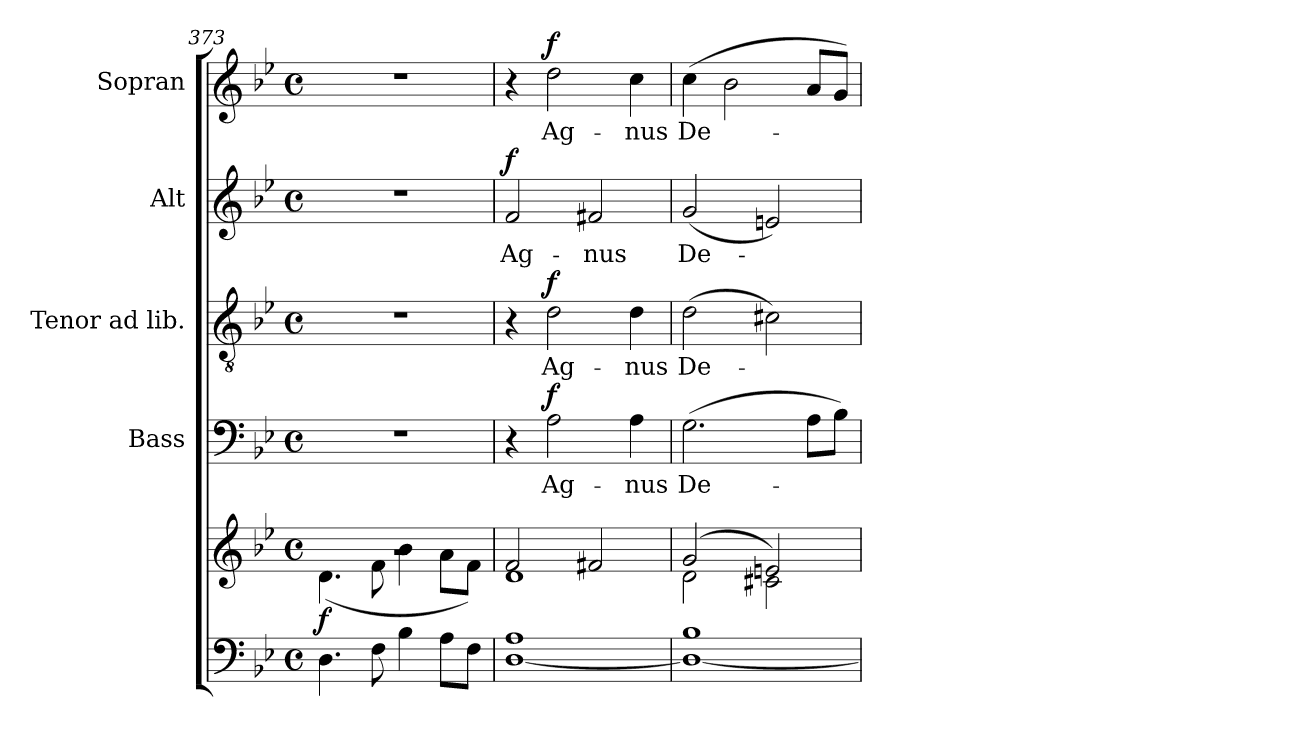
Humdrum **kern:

**kern	**kern	**dynam	**kern	**text	**dynam	**kern	**text	**dynam	**kern	**text	**dynam	**kern	**text	**dynam
*part5	*part5	*part5	*part4	*part4	*part4	*part3	*part3	*part3	*part2	*part2	*part2	*part1	*part1	*part1
*staff6	*staff5	*staff5/6	*staff4	*staff4	*staff4	*staff3	*staff3	*staff3	*staff2	*staff2	*staff2	*staff1	*staff1	*staff1
*	*	*	*I"Bass	*	*	*I"Tenor ad lib.	*	*	*I"Alt	*	*	*I"Sopran	*	*
*	*	*	*I'B.	*	*	*I'T.	*	*	*I'A.	*	*	*I'S.	*	*
*clefF4	*clefG2	*	*clefF4	*	*	*clefGv2	*	*	*clefG2	*	*	*clefG2	*	*
*k[b-e-]	*k[b-e-]	*	*k[b-e-]	*	*	*k[b-e-]	*	*	*k[b-e-]	*	*	*k[b-e-]	*	*
*B-:	*B-:	*	*B-:	*	*	*B-:	*	*	*B-:	*	*	*B-:	*	*
*M4/4	*M4/4	*	*M4/4	*	*	*M4/4	*	*	*M4/4	*	*	*M4/4	*	*
*met(c)	*met(c)	*	*met(c)	*	*	*met(c)	*	*	*met(c)	*	*	*met(c)	*	*
=373	=373	=373	=373	=373	=373	=373	=373	=373	=373	=373	=373	=373	=373	=373
*	*^	*	*	*	*	*	*	*	*	*	*	*	*	*
!	!	!	!LO:DY:b	!	!	!	!	!	!	!	!	!	!	!	!
4.D\	1rcc	(<4.d\	f	1r	.	.	1r	.	.	1r	.	.	1r	.	.
8F\	.	8f\	.	.	.	.	.	.	.	.	.	.	.	.	.
4B-\	.	4b-\	.	.	.	.	.	.	.	.	.	.	.	.	.
8A\L	.	8a\L	.	.	.	.	.	.	.	.	.	.	.	.	.
8F\J	.	8f\J)	.	.	.	.	.	.	.	.	.	.	.	.	.
!!LO:PB:g=z
=374	=374	=374	=374	=374	=374	=374	=374	=374	=374	=374	=374	=374	=374	=374	=374
*^	*	*	*	*	*	*	*	*	*	*	*	*	*	*	*
!	!	!	!	!	!	!	!	!	!	!	!	!LO:LY:b	!LO:DY:a	!	!	!
1A	[<1D	2f/	1d	.	4r	.	.	4r	.	.	2f/	Ag-	f	4r	.	.
!	!	!	!	!	!	!LO:LY:b	!LO:DY:a	!	!LO:LY:b	!LO:DY:a	!	!	!	!	!LO:LY:b	!LO:DY:a
.	.	.	.	.	2A\	Ag-	f	2d\	Ag-	f	.	.	.	2dd\	Ag-	f
!	!	!	!	!	!	!	!	!	!	!	!	!LO:LY:b	!	!	!	!
.	.	2f#X/	.	.	.	.	.	.	.	.	2f#X/	-nus	.	.	.	.
!	!	!	!	!	!	!LO:LY:b	!	!	!LO:LY:b	!	!	!	!	!	!LO:LY:b	!
.	.	.	.	.	4A\	-nus	.	4d\	-nus	.	.	.	.	4cc\	-nus	.
=375	=375	=375	=375	=375	=375	=375	=375	=375	=375	=375	=375	=375	=375	=375	=375	=375
!	!	!	!	!	!	!LO:LY:b	!	!	!LO:LY:b	!	!	!LO:LY:b	!	!	!LO:LY:b	!
1B-	1D_	(2g/	2d\	.	(>2.G\	De-	.	(>2d\	De-	.	(<2g/	De-	.	(>4cc\	De-	.
.	.	.	.	.	.	.	.	.	.	.	.	.	.	2b-\	.	.
.	.	2en/)	2c#X\	.	.	.	.	2c#X\)	.	.	2en/)	.	.	.	.	.
.	.	.	.	.	8A\L	.	.	.	.	.	.	.	.	8a/L	.	.
.	.	.	.	.	8B-\J)	.	.	.	.	.	.	.	.	8g/J)	.	.
*v	*v	*	*	*	*	*	*	*	*	*	*	*	*	*	*	*
*	*v	*v	*	*	*	*	*	*	*	*	*	*	*	*	*
=	=	=	=	=	=	=	=	=	=	=	=	=	=	=
*-	*-	*-	*-	*-	*-	*-	*-	*-	*-	*-	*-	*-	*-	*-
